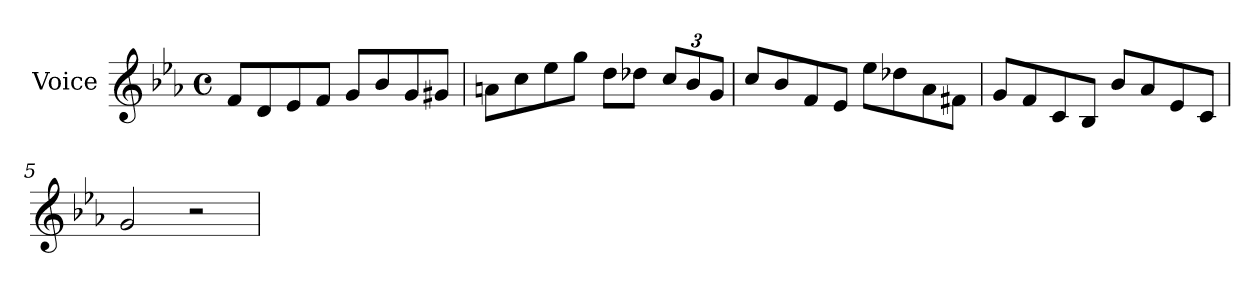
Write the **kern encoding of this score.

**kern
*part1
*staff1
*I"Voice
*I'Voice
*clefG2
*k[b-e-a-]
*M4/4
*met(c)
=1
8f/L
8d/
8e-/
8f/J
8g/L
8b-/
8g/
8g#X/J
=2
8an\L
8cc\
8ee-\
8gg\J
8dd\L
8dd-X\J
12cc/L
12b-/
12g/J
=3
8cc/L
8b-/
8f/
8e-/J
8ee-\L
8dd-X\
8a-\
8f#X\J
=4
8g/L
8f/
8c/
8B-/J
8b-/L
8a-/
8e-/
8c/J
=5
2g/
2rcc
=
*-
